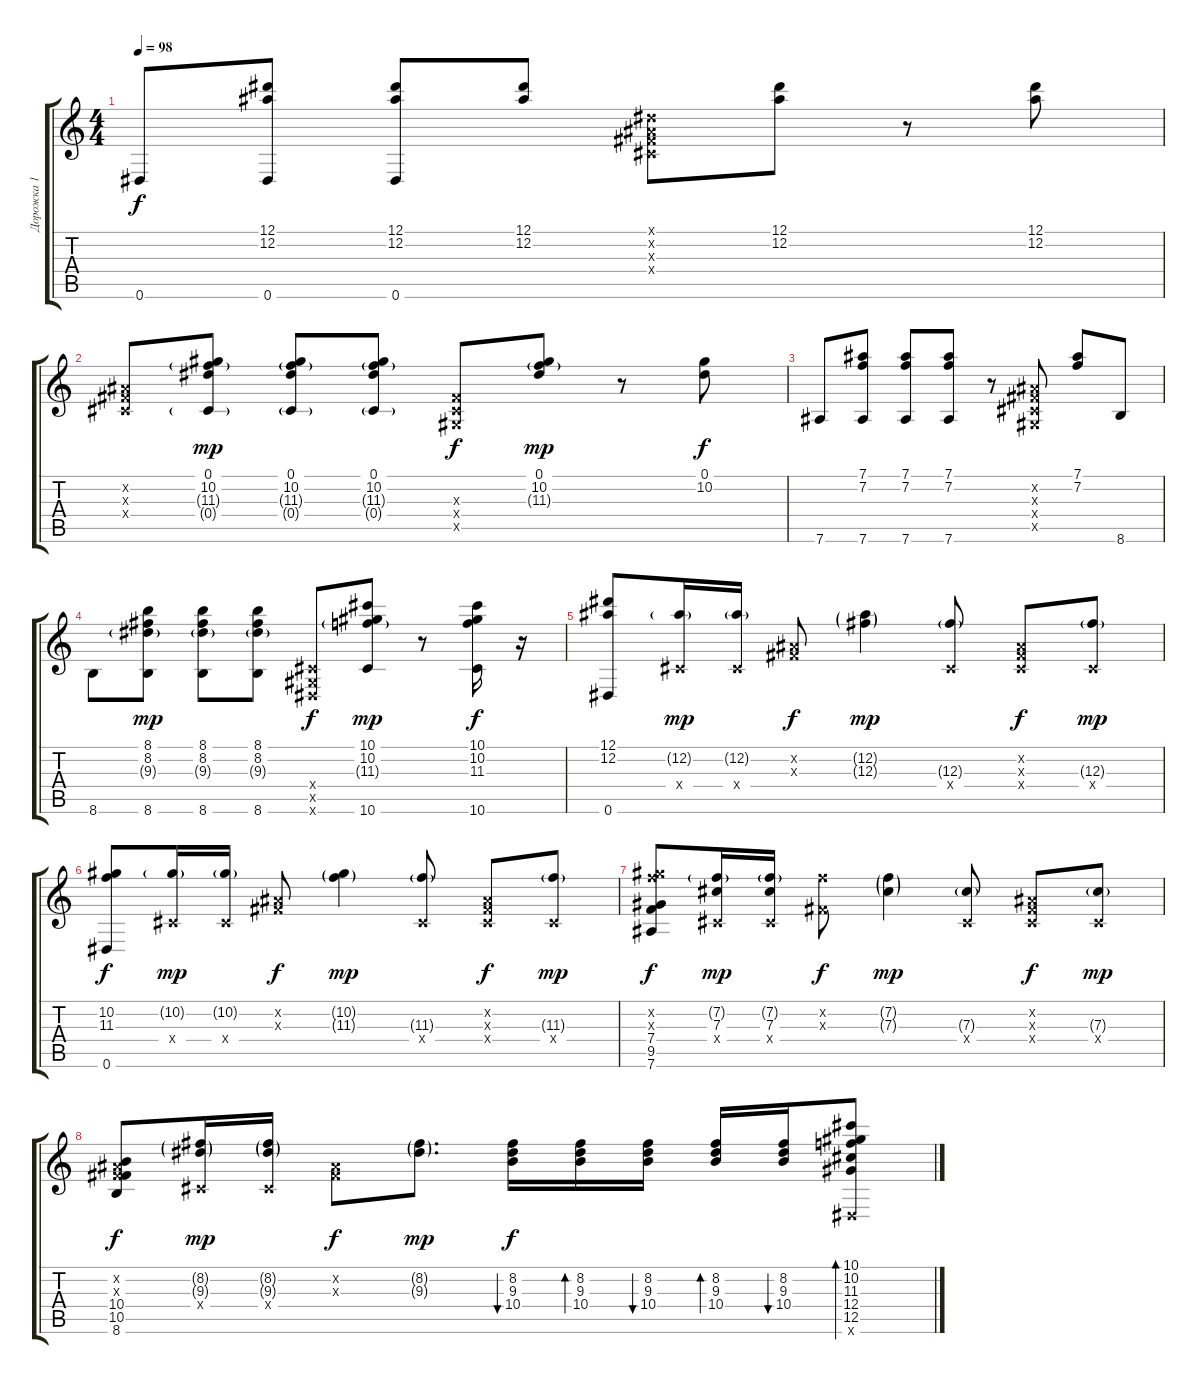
\track ("Дорожка 1" "Дорожка 1") {instrument acousticguitarsteel}
\staff {score tabs}
\tuning (Eb4 Bb3 Gb3 Db3 Ab2 Eb2) {hide}
\ts (4 4)
\tempo 98
\clef g2
\ks c
0.6.8{dy f} (12.1 12.2 0.6).8 (12.1 12.2 0.6).8 (12.1 12.2).8 (0.1{x} 0.2{x} 0.3{x} 0.4{x}).8 (12.1 12.2).8 r.8 (12.1 12.2).8 |
(0.2{x} 0.3{x} 0.4{x}).8 (0.1 10.2 11.3{g} 0.4{g}).8{dy mp} (0.1 10.2 11.3{g} 0.4{g}).8 (0.1 10.2 11.3{g} 0.4{g}).8 (0.3{x} 0.4{x} 0.5{x}).8{dy f} (0.1 10.2 11.3{g}).8{dy mp} r.8 (0.1 10.2).8{dy f} |
7.6.8 (7.1 7.2 7.6).8 (7.1 7.2 7.6).8 (7.1 7.2 7.6).8 r.8 (0.2{x} 0.3{x} 0.4{x} 0.5{x}).8 (7.1 7.2).8 8.6.8 |
8.6.8 (8.1 8.2 9.3{g} 8.6).8{dy mp} (8.1 8.2 9.3{g} 8.6).8 (8.1 8.2 9.3{g} 8.6).8 (0.4{x} 0.5{x} 0.6{x}).8{dy f} (10.1 10.2 11.3{g} 10.6).8{dy mp} r.8 (10.1 10.2 11.3 10.6).16{dy f} r.16 |
(12.1 12.2 0.6).8 (12.2{g} 0.4{x}).16{dy mp} (12.2{g} 0.4{x}).16 (0.2{x} 0.3{x}).8{dy f} (12.2{g} 12.3{g}).4{dy mp} (12.3{g} 0.4{x}).8 (0.2{x} 0.3{x} 0.4{x}).8{dy f} (12.3{g} 0.4{x}).8{dy mp} |
(10.2 11.3 0.6).8{dy f} (10.2{g} 0.4{x}).16{dy mp} (10.2{g} 0.4{x}).16 (0.2{x} 0.3{x}).8{dy f} (10.2{g} 11.3{g}).4{dy mp} (11.3{g} 0.4{x}).8 (0.2{x} 0.3{x} 0.4{x}).8{dy f} (11.3{g} 0.4{x}).8{dy mp} |
(10.2{x} 11.3{x} 7.4 9.5 7.6).8{dy f} (7.2{g} 7.3 0.4{x}).16{dy mp} (7.2{g} 7.3 0.4{x}).16 (7.2{x} 0.3{x}).8{dy f} (7.2{g} 7.3{g}).4{dy mp} (7.3{g} 0.4{x}).8 (0.2{x} 0.3{x} 0.4{x}).8{dy f} (7.3{g} 0.4{x}).8{dy mp} |
(0.2{x} 0.3{x} 10.4 10.5 8.6).8{dy f} (8.2{g} 9.3{g} 0.4{x}).16{dy mp} (8.2{g} 9.3{g} 0.4{x}).16 (0.2{x} 0.3{x}).8{dy f} (8.2{g} 9.3{g}).8{d dy mp} (8.2 9.3 10.4).16{bu 60 dy f} (8.2 9.3 10.4).16{bd 60} (8.2 9.3 10.4).16{bu 60} (8.2 9.3 10.4).16{bd 60} (8.2 9.3 10.4).16{bu 60} (10.1 10.2 11.3 12.4 12.5 0.6{x}).8{bd 60}
